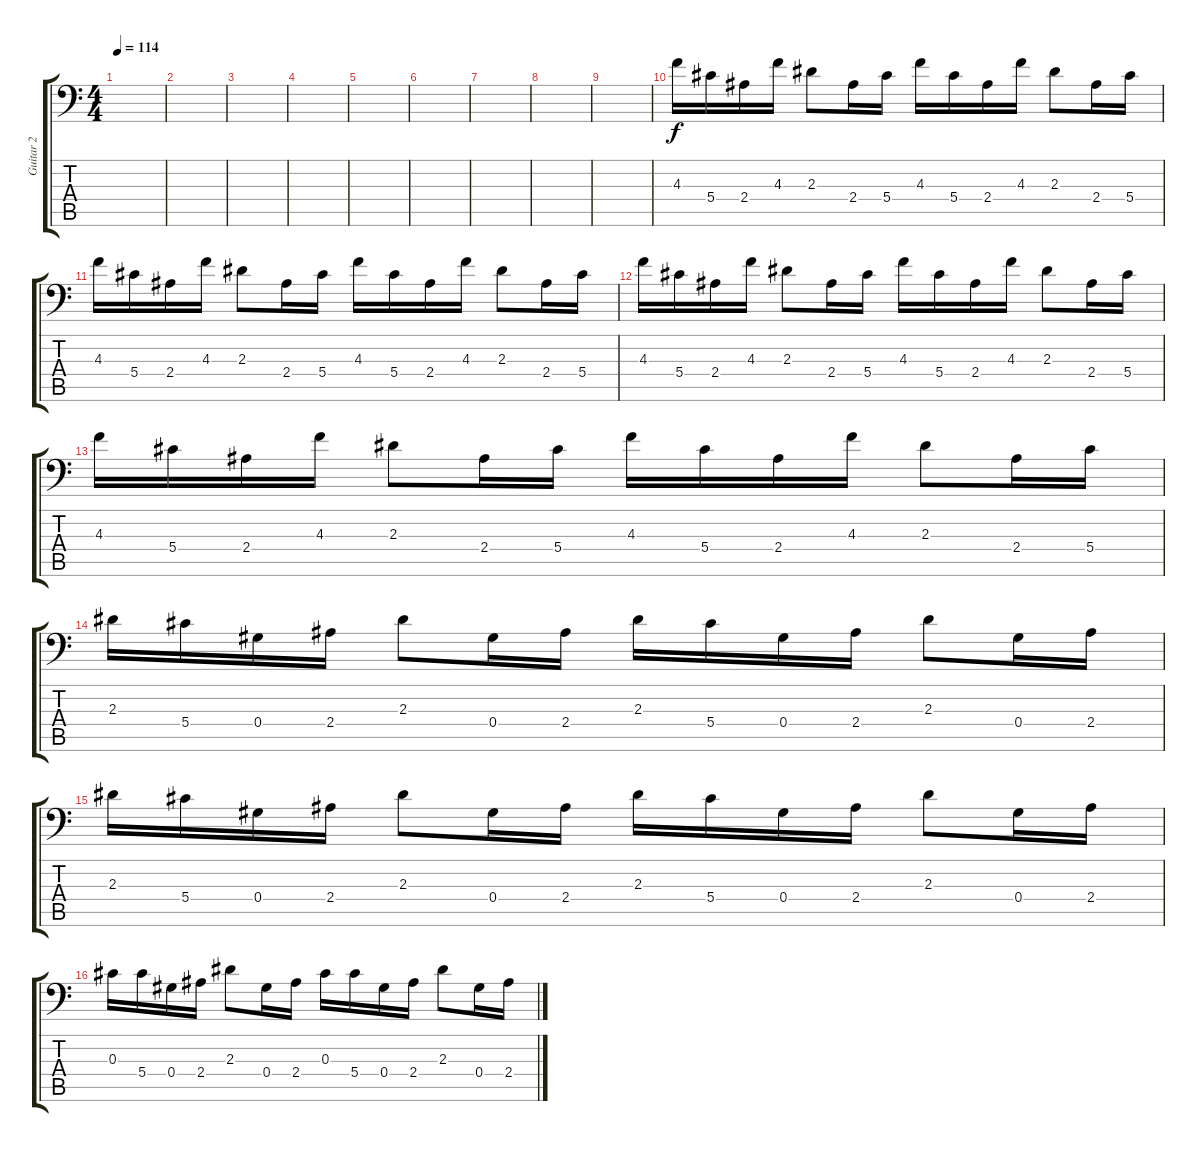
\track ("Guitar 2" "Guitar 2") {instrument acousticguitarsteel}
\staff {score tabs}
\tuning (Bb3 Gb3 Db3 Ab2 Db2 Ab1) {hide}
\ts (4 4)
\tempo 114
\clef f4
\ks c
|
|
|
|
|
|
|
|
|
4.3.16 5.4.16 2.4.16 4.3.16 2.3.8 2.4.16 5.4.16 4.3.16 5.4.16 2.4.16 4.3.16 2.3.8 2.4.16 5.4.16 |
4.3.16 5.4.16 2.4.16 4.3.16 2.3.8 2.4.16 5.4.16 4.3.16 5.4.16 2.4.16 4.3.16 2.3.8 2.4.16 5.4.16 |
4.3.16 5.4.16 2.4.16 4.3.16 2.3.8 2.4.16 5.4.16 4.3.16 5.4.16 2.4.16 4.3.16 2.3.8 2.4.16 5.4.16 |
4.3.16 5.4.16 2.4.16 4.3.16 2.3.8 2.4.16 5.4.16 4.3.16 5.4.16 2.4.16 4.3.16 2.3.8 2.4.16 5.4.16 |
2.3.16 5.4.16 0.4.16 2.4.16 2.3.8 0.4.16 2.4.16 2.3.16 5.4.16 0.4.16 2.4.16 2.3.8 0.4.16 2.4.16 |
2.3.16 5.4.16 0.4.16 2.4.16 2.3.8 0.4.16 2.4.16 2.3.16 5.4.16 0.4.16 2.4.16 2.3.8 0.4.16 2.4.16 |
0.3.16 5.4.16 0.4.16 2.4.16 2.3.8 0.4.16 2.4.16 0.3.16 5.4.16 0.4.16 2.4.16 2.3.8 0.4.16 2.4.16
